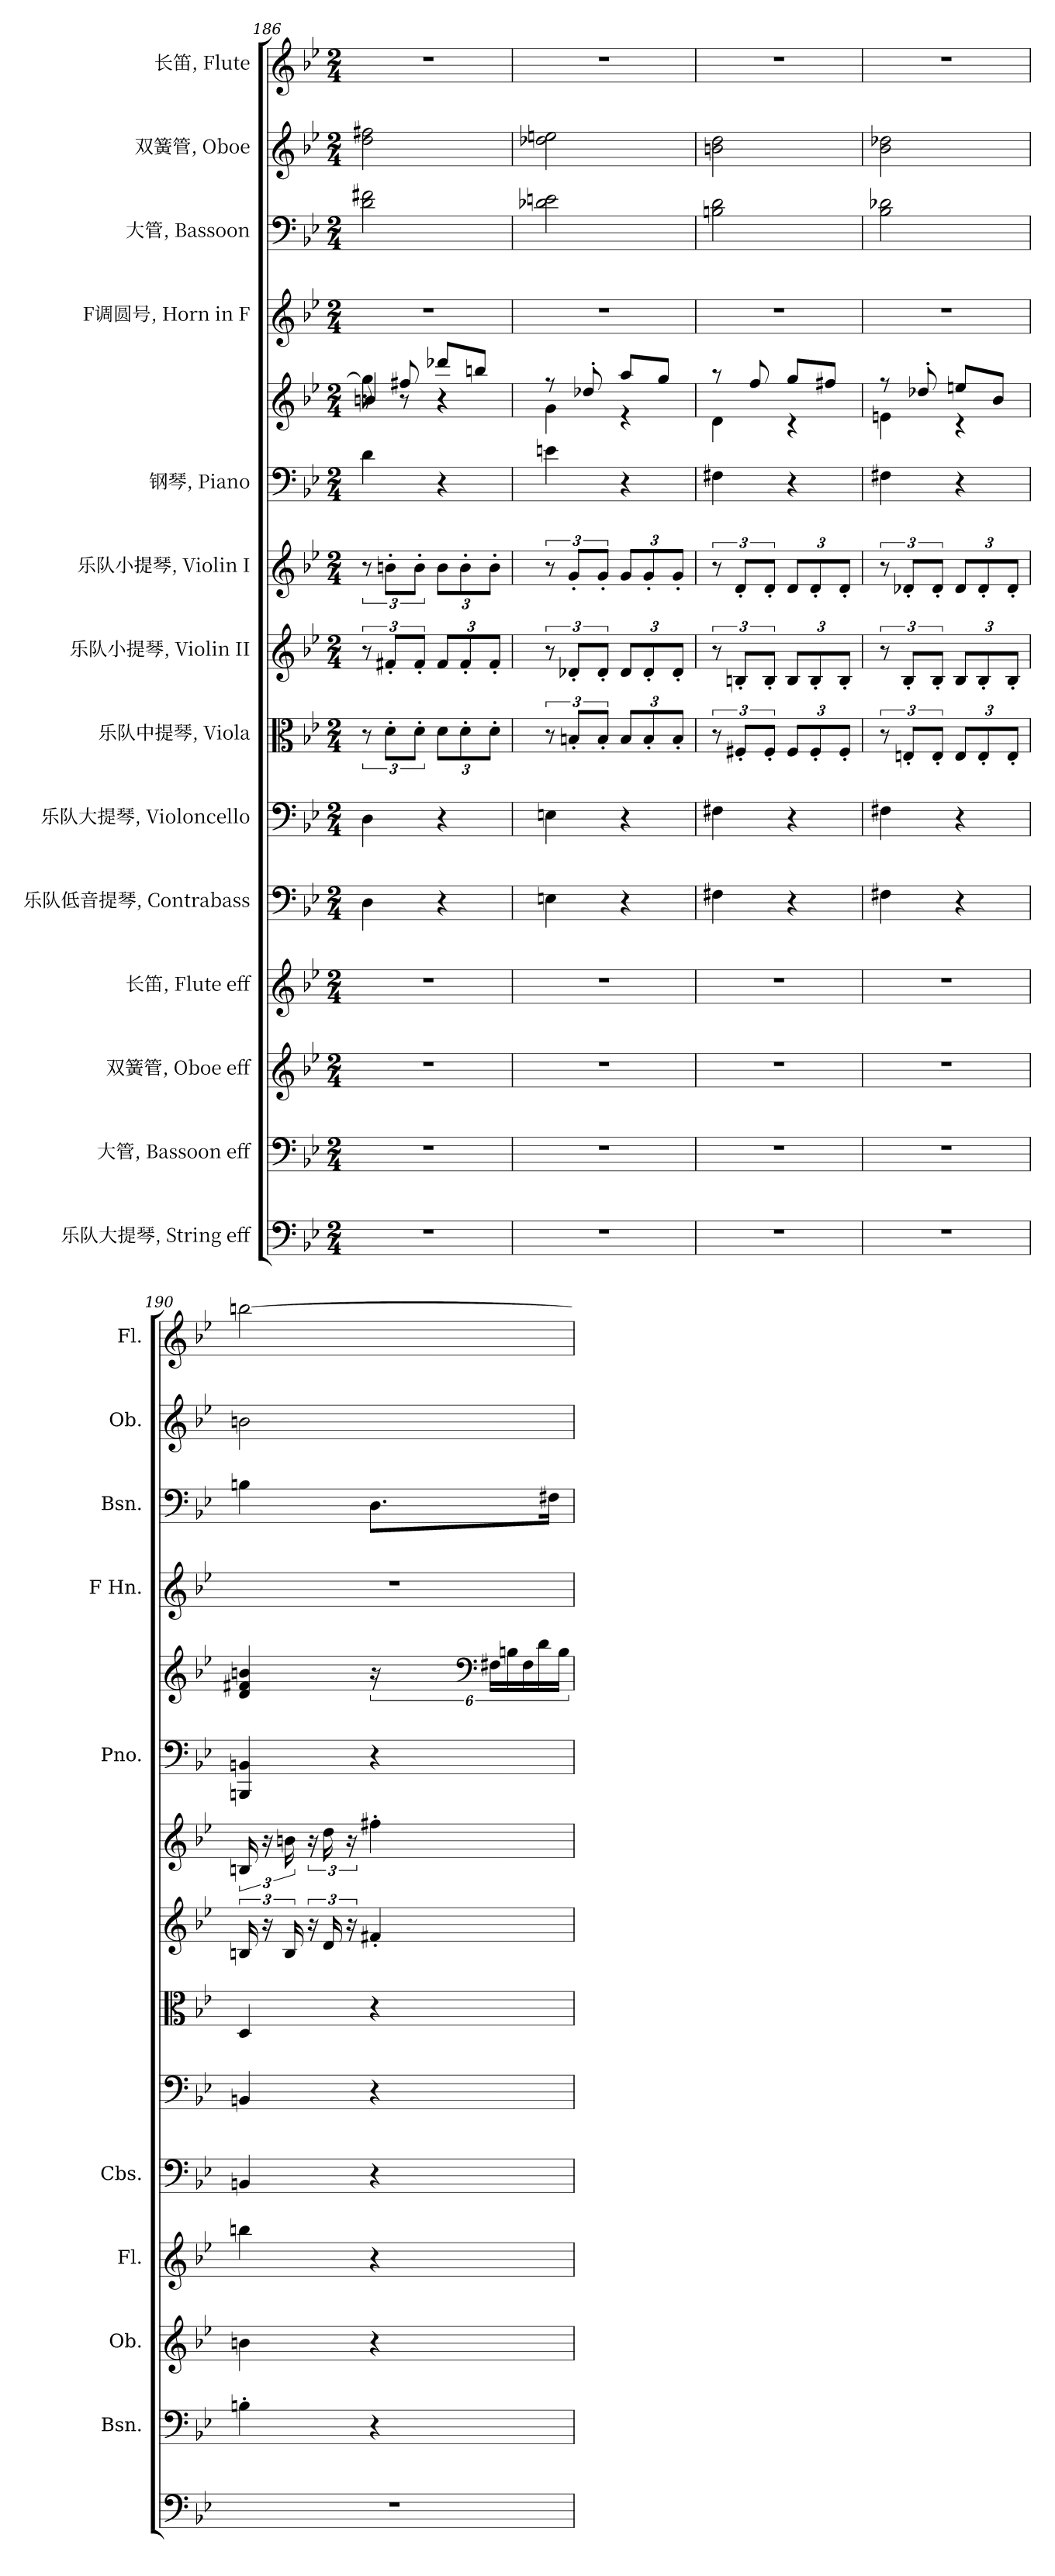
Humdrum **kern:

**kern	**kern	**kern	**kern	**kern	**kern	**kern	**kern	**kern	**kern	**kern	**kern	**kern	**kern	**kern
*part14	*part13	*part12	*part11	*part10	*part9	*part8	*part7	*part6	*part5	*part5	*part4	*part3	*part2	*part1
*staff15	*staff14	*staff13	*staff12	*staff11	*staff10	*staff9	*staff8	*staff7	*staff6	*staff5	*staff4	*staff3	*staff2	*staff1
*I"乐队大提琴, String eff	*I"大管, Bassoon eff	*I"双簧管, Oboe eff	*I"长笛, Flute eff	*I"乐队低音提琴, Contrabass	*I"乐队大提琴, Violoncello	*I"乐队中提琴, Viola	*I"乐队小提琴, Violin II	*I"乐队小提琴, Violin I	*I"钢琴, Piano	*	*I"F调圆号, Horn in F	*I"大管, Bassoon	*I"双簧管, Oboe	*I"长笛, Flute
*	*I'Bsn.	*I'Ob.	*I'Fl.	*I'Cbs.	*	*	*	*	*I'Pno.	*	*I'F Hn.	*I'Bsn.	*I'Ob.	*I'Fl.
*clefF4	*clefF4	*clefG2	*clefG2	*clefF4	*clefF4	*clefC3	*clefG2	*clefG2	*clefF4	*clefG2	*clefG2	*clefF4	*clefG2	*clefG2
*	*	*	*	*ITrd7c12	*	*	*	*	*	*	*ITrd4c7	*	*	*
*k[b-e-]	*k[b-e-]	*k[b-e-]	*k[b-e-]	*k[b-e-]	*k[b-e-]	*k[b-e-]	*k[b-e-]	*k[b-e-]	*k[b-e-]	*k[b-e-]	*k[b-e-a-]	*k[b-e-]	*k[b-e-]	*k[b-e-]
*M2/4	*M2/4	*M2/4	*M2/4	*M2/4	*M2/4	*M2/4	*M2/4	*M2/4	*M2/4	*M2/4	*M2/4	*M2/4	*M2/4	*M2/4
=186	=186	=186	=186	=186	=186	=186	=186	=186	=186	=186	=186	=186	=186	=186
*	*	*	*	*	*	*	*	*	*	*^	*	*	*	*
*	*	*	*	*	*	*	*	*	*	*	*^	*	*	*	*
2r	2r	2r	2r	4DD\	4D\	12r	12r	12r	4d\	8r	8gg\]	4bn/	2r	2d\ 2f#X\	2dd\ 2ff#X\	2r
.	.	.	.	.	.	12d'\L	12f#X'/L	12bn'\L	.	.	.	.	.	.	.	.
.	.	.	.	.	.	.	.	.	.	8ff#X/	8r	.	.	.	.	.
.	.	.	.	.	.	12d'\J	12f#'/J	12b'\J	.	.	.	.	.	.	.	.
*	*	*	*	*	*	*Xbrackettup	*Xbrackettup	*Xbrackettup	*	*	*	*	*	*	*	*
.	.	.	.	4r	4r	12d\L	12f#/L	12b\L	4r	8ddd-X/L	4r	4r	.	.	.	.
.	.	.	.	.	.	12d'\	12f#'/	12b'\	.	.	.	.	.	.	.	.
.	.	.	.	.	.	.	.	.	.	8bbn/J	.	.	.	.	.	.
.	.	.	.	.	.	12d'\J	12f#'/J	12b'\J	.	.	.	.	.	.	.	.
*	*	*	*	*	*	*	*	*	*	*v	*v	*v	*	*	*	*
=187	=187	=187	=187	=187	=187	=187	=187	=187	=187	=187	=187	=187	=187	=187
*	*	*	*	*	*	*brackettup	*brackettup	*brackettup	*	*	*	*	*	*
*	*	*	*	*	*	*	*	*	*	*^	*	*	*	*
2r	2r	2r	2r	4EEn\	4En\	12r	12r	12r	4en\	8r	4g\	2r	2d-X\ 2en\	2dd-X\ 2een\	2r
.	.	.	.	.	.	12Bn'/L	12d-X'/L	12g'/L	.	.	.	.	.	.	.
.	.	.	.	.	.	.	.	.	.	8dd-X'/	.	.	.	.	.
.	.	.	.	.	.	12B'/J	12d-'/J	12g'/J	.	.	.	.	.	.	.
*	*	*	*	*	*	*Xbrackettup	*Xbrackettup	*Xbrackettup	*	*	*	*	*	*	*
.	.	.	.	4r	4r	12B/L	12d-/L	12g/L	4r	8aa/L	4r	.	.	.	.
.	.	.	.	.	.	12B'/	12d-'/	12g'/	.	.	.	.	.	.	.
.	.	.	.	.	.	.	.	.	.	8gg/J	.	.	.	.	.
.	.	.	.	.	.	12B'/J	12d-'/J	12g'/J	.	.	.	.	.	.	.
!!LO:PB:g=z
=188	=188	=188	=188	=188	=188	=188	=188	=188	=188	=188	=188	=188	=188	=188	=188
*	*	*	*	*	*	*brackettup	*brackettup	*brackettup	*	*	*	*	*	*	*
2r	2r	2r	2r	4FF#X\	4F#X\	12r	12r	12r	4F#X\	8r	4d\	2r	2Bn\ 2d\	2bn\ 2dd\	2r
.	.	.	.	.	.	12F#X'/L	12Bn'/L	12d'/L	.	.	.	.	.	.	.
.	.	.	.	.	.	.	.	.	.	8ff/	.	.	.	.	.
.	.	.	.	.	.	12F#'/J	12B'/J	12d'/J	.	.	.	.	.	.	.
*	*	*	*	*	*	*Xbrackettup	*Xbrackettup	*Xbrackettup	*	*	*	*	*	*	*
.	.	.	.	4r	4r	12F#/L	12B/L	12d/L	4r	8gg/L	4r	.	.	.	.
.	.	.	.	.	.	12F#'/	12B'/	12d'/	.	.	.	.	.	.	.
.	.	.	.	.	.	.	.	.	.	8ff#X/J	.	.	.	.	.
.	.	.	.	.	.	12F#'/J	12B'/J	12d'/J	.	.	.	.	.	.	.
=189	=189	=189	=189	=189	=189	=189	=189	=189	=189	=189	=189	=189	=189	=189	=189
*	*	*	*	*	*	*brackettup	*brackettup	*brackettup	*	*	*	*	*	*	*
2r	2r	2r	2r	4FF#X\	4F#X\	12r	12r	12r	4F#X\	8r	4en\	2r	2B-\ 2d-X\	2b-\ 2dd-X\	2r
.	.	.	.	.	.	12En'/L	12B-'/L	12d-X'/L	.	.	.	.	.	.	.
.	.	.	.	.	.	.	.	.	.	8dd-X'/	.	.	.	.	.
.	.	.	.	.	.	12E'/J	12B-'/J	12d-'/J	.	.	.	.	.	.	.
*	*	*	*	*	*	*Xbrackettup	*Xbrackettup	*Xbrackettup	*	*	*	*	*	*	*
.	.	.	.	4r	4r	12E/L	12B-/L	12d-/L	4r	8een/L	4r	.	.	.	.
.	.	.	.	.	.	12E'/	12B-'/	12d-'/	.	.	.	.	.	.	.
.	.	.	.	.	.	.	.	.	.	8b-/J	.	.	.	.	.
.	.	.	.	.	.	12E'/J	12B-'/J	12d-'/J	.	.	.	.	.	.	.
*	*	*	*	*	*	*	*	*	*	*v	*v	*	*	*	*
=190	=190	=190	=190	=190	=190	=190	=190	=190	=190	=190	=190	=190	=190	=190
*	*	*	*	*	*	*	*brackettup	*brackettup	*	*	*	*	*	*
2r	4Bn'\	4bn\	4bbn\	4BBBn/	4BBn/	4D/	24Bn/	24Bn/	4BBBn/ 4BBn/	4d/ 4f#X/ 4bn/	2r	4Bn\	2bn\	[2bbn\
.	.	.	.	.	.	.	24r	24r	.	.	.	.	.	.
.	.	.	.	.	.	.	24B/	24bn\	.	.	.	.	.	.
.	.	.	.	.	.	.	24r	24r	.	.	.	.	.	.
.	.	.	.	.	.	.	24d/	24dd\	.	.	.	.	.	.
.	.	.	.	.	.	.	24r	24r	.	.	.	.	.	.
.	4r	4r	4r	4r	4r	4r	4f#X'/	4ff#X'\	4r	24r	.	8.D\L	.	.
*	*	*	*	*	*	*	*	*	*	*clefF4	*	*	*	*
.	.	.	.	.	.	.	.	.	.	24F#X\LL	.	.	.	.
.	.	.	.	.	.	.	.	.	.	24Bn\	.	.	.	.
*	*	*	*	*	*	*	*	*	*	*Xbrackettup	*	*	*	*
.	.	.	.	.	.	.	.	.	.	24F#\	.	.	.	.
.	.	.	.	.	.	.	.	.	.	24d\	.	.	.	.
.	.	.	.	.	.	.	.	.	.	.	.	16F#X\Jk	.	.
.	.	.	.	.	.	.	.	.	.	24B\JJ	.	.	.	.
=	=	=	=	=	=	=	=	=	=	=	=	=	=	=
*-	*-	*-	*-	*-	*-	*-	*-	*-	*-	*-	*-	*-	*-	*-
